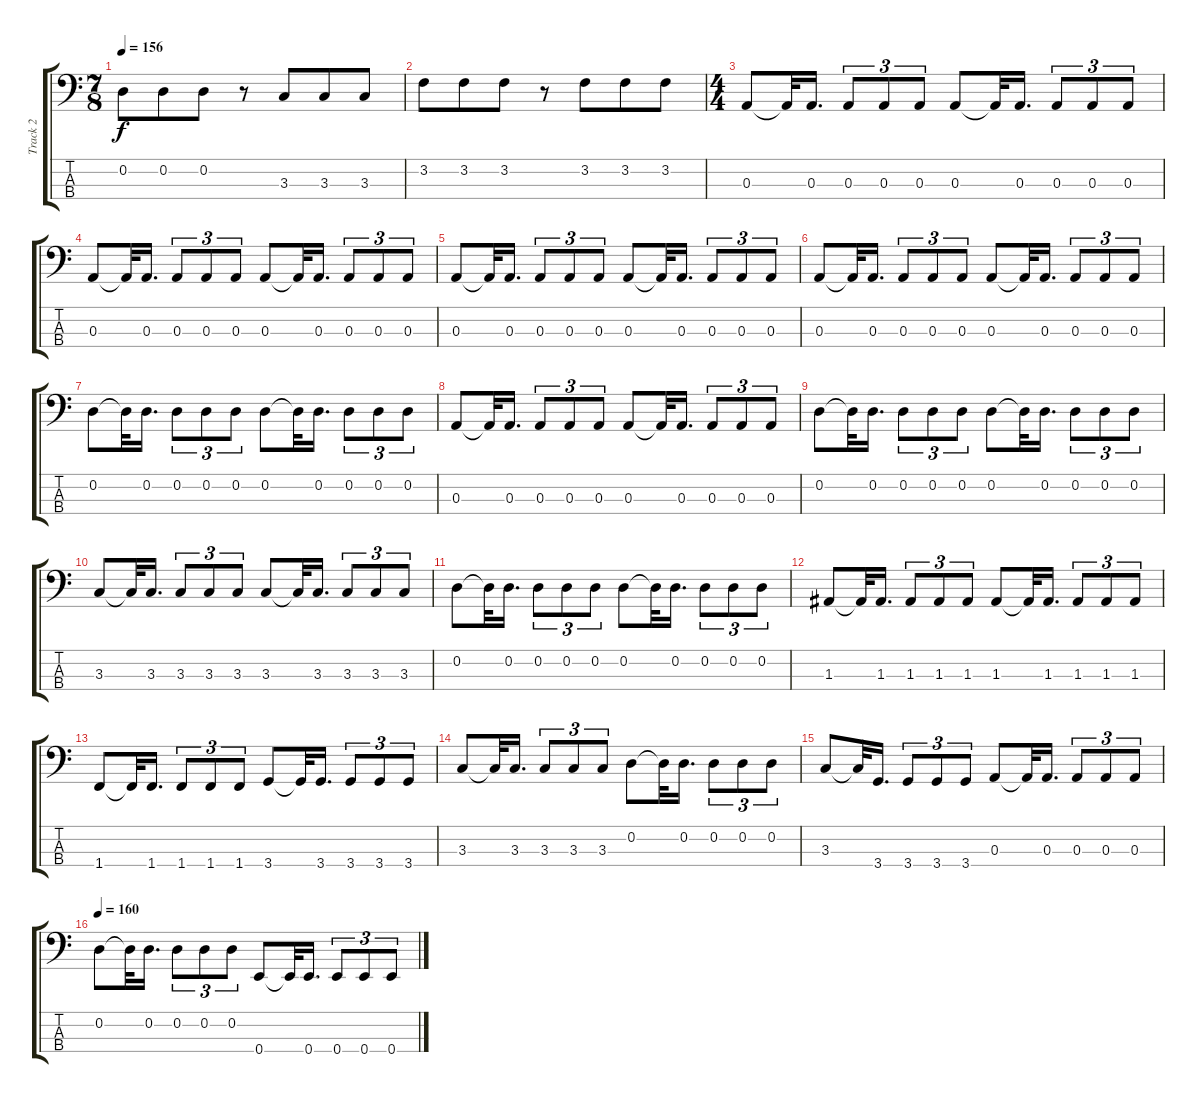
\track ("Track 2" "Track 2") {instrument synthbass2}
\staff {score tabs}
\tuning (G2 D2 A1 E1) {hide}
\ts (7 8)
\tempo 156
\clef f4
\ks c
0.2.8{dy f} 0.2.8 0.2.8 r.8 3.3.8 3.3.8 3.3.8 |
3.2.8 3.2.8 3.2.8 r.8 3.2.8 3.2.8 3.2.8 |
\ts (4 4)
0.3.8 0.3{t}.32 0.3.16{d} 0.3.8{tu (3 2)} 0.3.8{tu (3 2)} 0.3.8{tu (3 2)} 0.3.8 0.3{t}.32 0.3.16{d} 0.3.8{tu (3 2)} 0.3.8{tu (3 2)} 0.3.8{tu (3 2)} |
0.3.8 0.3{t}.32 0.3.16{d} 0.3.8{tu (3 2)} 0.3.8{tu (3 2)} 0.3.8{tu (3 2)} 0.3.8 0.3{t}.32 0.3.16{d} 0.3.8{tu (3 2)} 0.3.8{tu (3 2)} 0.3.8{tu (3 2)} |
0.3.8 0.3{t}.32 0.3.16{d} 0.3.8{tu (3 2)} 0.3.8{tu (3 2)} 0.3.8{tu (3 2)} 0.3.8 0.3{t}.32 0.3.16{d} 0.3.8{tu (3 2)} 0.3.8{tu (3 2)} 0.3.8{tu (3 2)} |
0.3.8 0.3{t}.32 0.3.16{d} 0.3.8{tu (3 2)} 0.3.8{tu (3 2)} 0.3.8{tu (3 2)} 0.3.8 0.3{t}.32 0.3.16{d} 0.3.8{tu (3 2)} 0.3.8{tu (3 2)} 0.3.8{tu (3 2)} |
0.2.8 0.2{t}.32 0.2.16{d} 0.2.8{tu (3 2)} 0.2.8{tu (3 2)} 0.2.8{tu (3 2)} 0.2.8 0.2{t}.32 0.2.16{d} 0.2.8{tu (3 2)} 0.2.8{tu (3 2)} 0.2.8{tu (3 2)} |
0.3.8 0.3{t}.32 0.3.16{d} 0.3.8{tu (3 2)} 0.3.8{tu (3 2)} 0.3.8{tu (3 2)} 0.3.8 0.3{t}.32 0.3.16{d} 0.3.8{tu (3 2)} 0.3.8{tu (3 2)} 0.3.8{tu (3 2)} |
0.2.8 0.2{t}.32 0.2.16{d} 0.2.8{tu (3 2)} 0.2.8{tu (3 2)} 0.2.8{tu (3 2)} 0.2.8 0.2{t}.32 0.2.16{d} 0.2.8{tu (3 2)} 0.2.8{tu (3 2)} 0.2.8{tu (3 2)} |
3.3.8 3.3{t}.32 3.3.16{d} 3.3.8{tu (3 2)} 3.3.8{tu (3 2)} 3.3.8{tu (3 2)} 3.3.8 3.3{t}.32 3.3.16{d} 3.3.8{tu (3 2)} 3.3.8{tu (3 2)} 3.3.8{tu (3 2)} |
0.2.8 0.2{t}.32 0.2.16{d} 0.2.8{tu (3 2)} 0.2.8{tu (3 2)} 0.2.8{tu (3 2)} 0.2.8 0.2{t}.32 0.2.16{d} 0.2.8{tu (3 2)} 0.2.8{tu (3 2)} 0.2.8{tu (3 2)} |
1.3.8 1.3{t}.32 1.3.16{d} 1.3.8{tu (3 2)} 1.3.8{tu (3 2)} 1.3.8{tu (3 2)} 1.3.8 1.3{t}.32 1.3.16{d} 1.3.8{tu (3 2)} 1.3.8{tu (3 2)} 1.3.8{tu (3 2)} |
1.4.8 1.4{t}.32 1.4.16{d} 1.4.8{tu (3 2)} 1.4.8{tu (3 2)} 1.4.8{tu (3 2)} 3.4.8 3.4{t}.32 3.4.16{d} 3.4.8{tu (3 2)} 3.4.8{tu (3 2)} 3.4.8{tu (3 2)} |
3.3.8 3.3{t}.32 3.3.16{d} 3.3.8{tu (3 2)} 3.3.8{tu (3 2)} 3.3.8{tu (3 2)} 0.2.8 0.2{t}.32 0.2.16{d} 0.2.8{tu (3 2)} 0.2.8{tu (3 2)} 0.2.8{tu (3 2)} |
3.3.8 3.3{t}.32 3.4.16{d} 3.4.8{tu (3 2)} 3.4.8{tu (3 2)} 3.4.8{tu (3 2)} 0.3.8 0.3{t}.32 0.3.16{d} 0.3.8{tu (3 2)} 0.3.8{tu (3 2)} 0.3.8{tu (3 2)} |
\tempo 160
0.2.8 0.2{t}.32 0.2.16{d} 0.2.8{tu (3 2)} 0.2.8{tu (3 2)} 0.2.8{tu (3 2)} 0.4.8 0.4{t}.32 0.4.16{d} 0.4.8{tu (3 2)} 0.4.8{tu (3 2)} 0.4.8{tu (3 2)}
